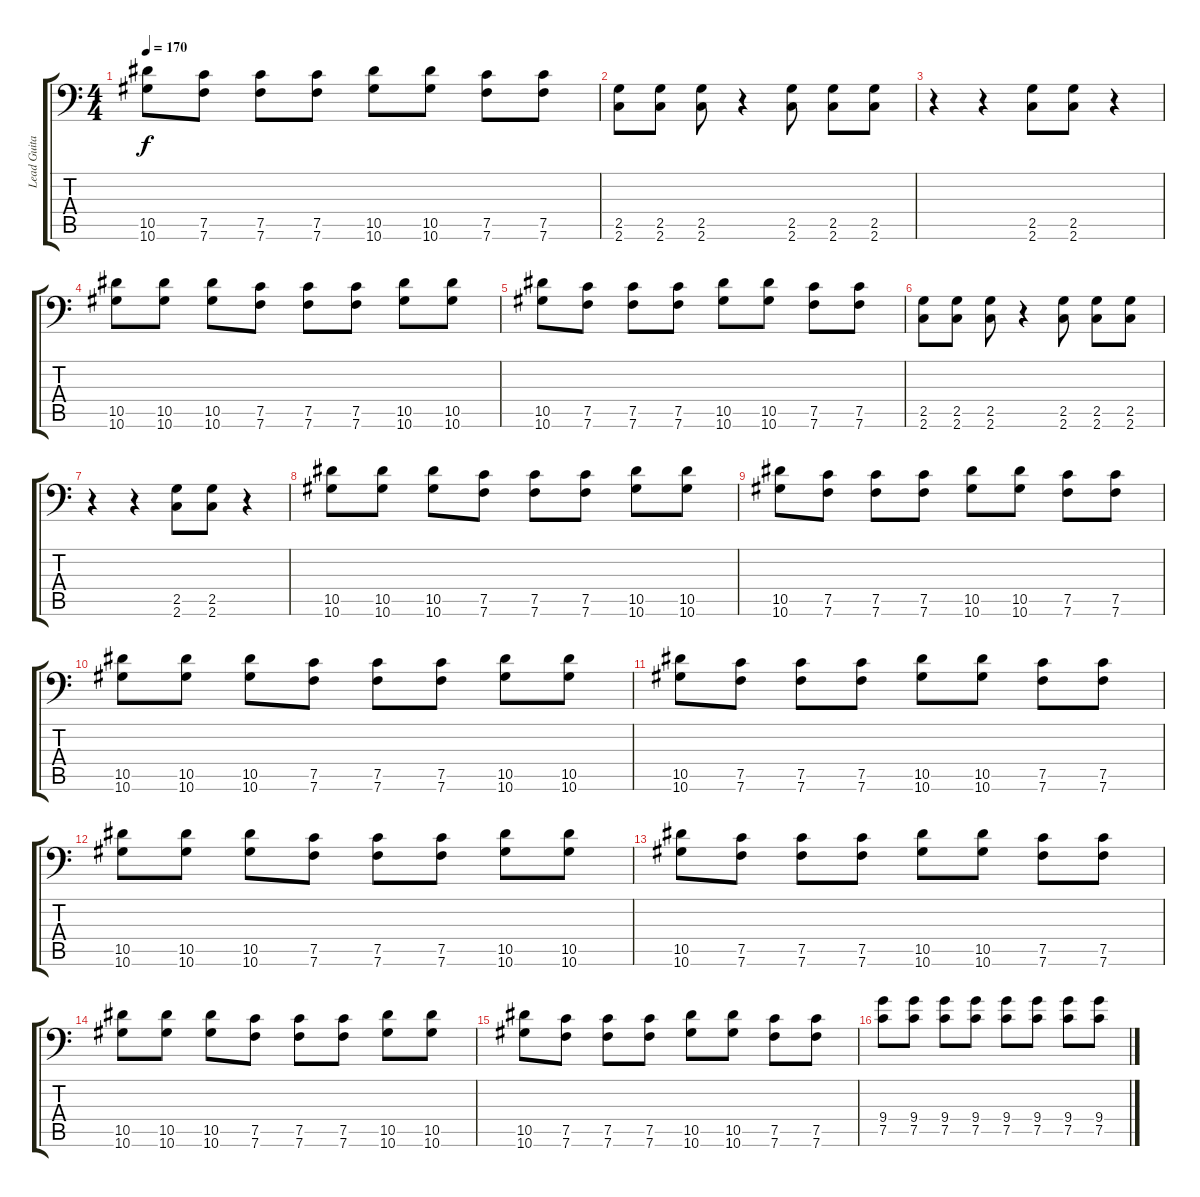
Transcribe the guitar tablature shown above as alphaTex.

\track ("Lead Guitar" "Lead Guita") {instrument distortionguitar}
\staff {score tabs}
\tuning (C4 G3 Eb3 Bb2 F2 Bb1) {hide}
\ts (4 4)
\tempo 170
\clef f4
\ks c
(10.5 10.6).8{dy f} (7.5 7.6).8 (7.5 7.6).8 (7.5 7.6).8 (10.5 10.6).8 (10.5 10.6).8 (7.5 7.6).8 (7.5 7.6).8 |
(2.5 2.6).8 (2.5 2.6).8 (2.5 2.6).8 r.4 (2.5 2.6).8 (2.5 2.6).8 (2.5 2.6).8 |
r.4 r.4 (2.5 2.6).8 (2.5 2.6).8 r.4 |
(10.5 10.6).8 (10.5 10.6).8 (10.5 10.6).8 (7.5 7.6).8 (7.5 7.6).8 (7.5 7.6).8 (10.5 10.6).8 (10.5 10.6).8 |
(10.5 10.6).8 (7.5 7.6).8 (7.5 7.6).8 (7.5 7.6).8 (10.5 10.6).8 (10.5 10.6).8 (7.5 7.6).8 (7.5 7.6).8 |
(2.5 2.6).8 (2.5 2.6).8 (2.5 2.6).8 r.4 (2.5 2.6).8 (2.5 2.6).8 (2.5 2.6).8 |
r.4 r.4 (2.5 2.6).8 (2.5 2.6).8 r.4 |
(10.5 10.6).8 (10.5 10.6).8 (10.5 10.6).8 (7.5 7.6).8 (7.5 7.6).8 (7.5 7.6).8 (10.5 10.6).8 (10.5 10.6).8 |
(10.5 10.6).8 (7.5 7.6).8 (7.5 7.6).8 (7.5 7.6).8 (10.5 10.6).8 (10.5 10.6).8 (7.5 7.6).8 (7.5 7.6).8 |
(10.5 10.6).8 (10.5 10.6).8 (10.5 10.6).8 (7.5 7.6).8 (7.5 7.6).8 (7.5 7.6).8 (10.5 10.6).8 (10.5 10.6).8 |
(10.5 10.6).8 (7.5 7.6).8 (7.5 7.6).8 (7.5 7.6).8 (10.5 10.6).8 (10.5 10.6).8 (7.5 7.6).8 (7.5 7.6).8 |
(10.5 10.6).8 (10.5 10.6).8 (10.5 10.6).8 (7.5 7.6).8 (7.5 7.6).8 (7.5 7.6).8 (10.5 10.6).8 (10.5 10.6).8 |
(10.5 10.6).8 (7.5 7.6).8 (7.5 7.6).8 (7.5 7.6).8 (10.5 10.6).8 (10.5 10.6).8 (7.5 7.6).8 (7.5 7.6).8 |
(10.5 10.6).8 (10.5 10.6).8 (10.5 10.6).8 (7.5 7.6).8 (7.5 7.6).8 (7.5 7.6).8 (10.5 10.6).8 (10.5 10.6).8 |
(10.5 10.6).8 (7.5 7.6).8 (7.5 7.6).8 (7.5 7.6).8 (10.5 10.6).8 (10.5 10.6).8 (7.5 7.6).8 (7.5 7.6).8 |
(9.4 7.5).8 (9.4 7.5).8 (9.4 7.5).8 (9.4 7.5).8 (9.4 7.5).8 (9.4 7.5).8 (9.4 7.5).8 (9.4 7.5).8
